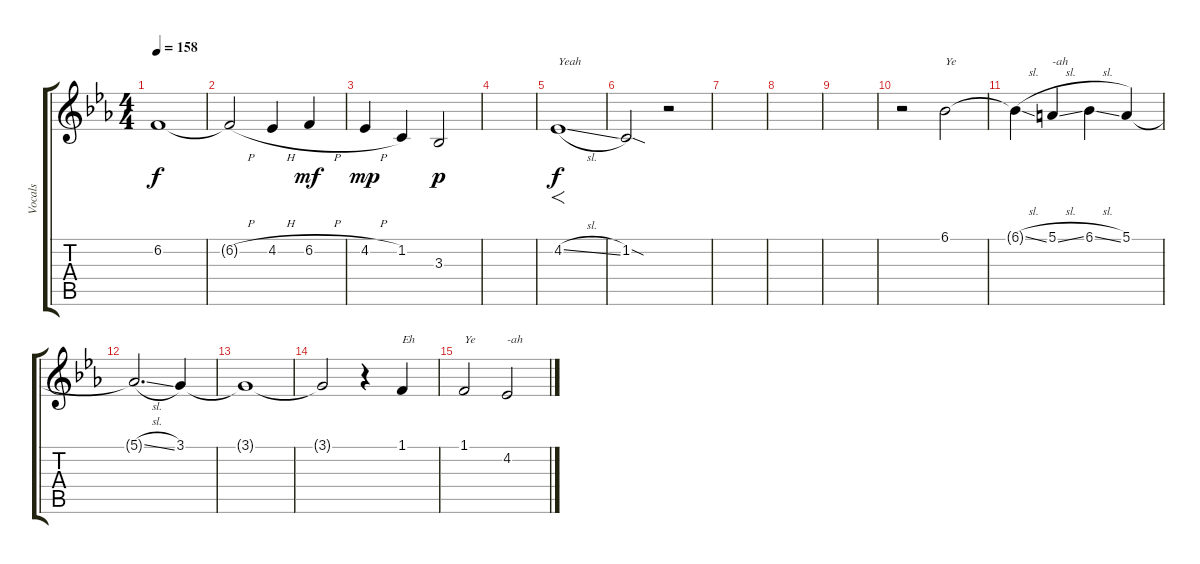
\track ("Vocals" "Vocals") {instrument sopranosax}
\staff {score tabs}
\tuning (E4 B3 G3 D3 A2 E2) {hide}
\ts (4 4)
\tempo 158
\clef g2
\ks eb
6.2{t}.1{dy f} |
6.2{h t}.2 4.2{h}.4 6.2{h}.4{dy mf} |
4.2{h}.4{dy mp} 1.2.4 3.3.2{dy p} |
|
4.2{sl}.1{f txt "Yeah" dy f} |
1.2{sod}.2 r.2 |
|
|
|
r.2 6.1.2{txt "Ye"} |
6.1{sl t}.4 5.1{sl}.4{txt "-ah"} 6.1{sl}.4 5.1.4 |
5.1{sl t}.2{d} 3.1.4 |
3.1{t}.1 |
3.1{t}.2 r.4 1.1.4{txt "Eh"} |
1.1.2{txt "Ye"} 4.2.2{txt "-ah"}
